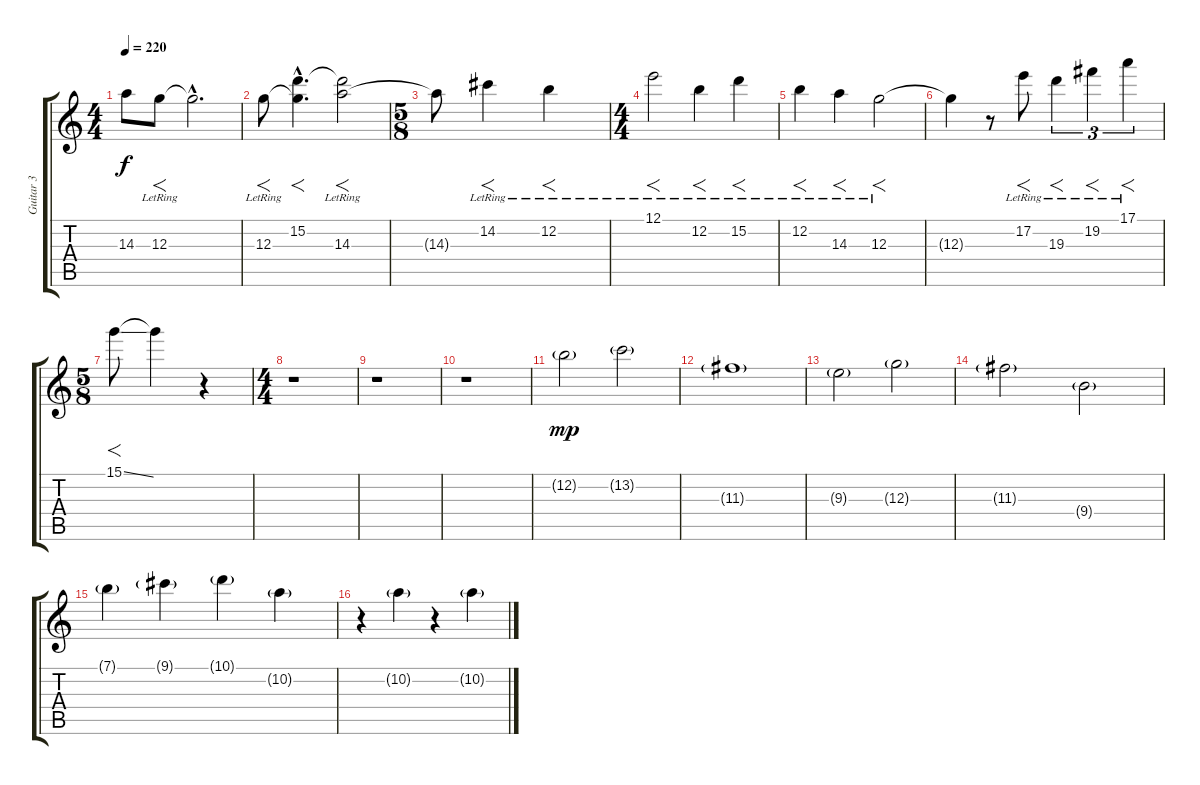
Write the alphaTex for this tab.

\track ("Guitar 3" "Guitar 3") {instrument distortionguitar}
\staff {score tabs}
\tuning (E4 B3 G3 D3 A2 E2) {hide}
\ts (4 4)
\tempo 220
\clef g2
\ks c
14.3{t}.8{dy f} 12.3{lr}.8{f} 12.3{hac t}.2{d} |
12.3{lr}.8{f} (15.2{hac} 12.3{hac t}).4{f d} (15.2{t} 14.3{lr}).2{f} |
\ts (5 8)
14.3{t}.8 14.2{lr}.4{f} 12.2{lr}.4{f} |
\ts (4 4)
12.1{lr}.2{f} 12.2{lr}.4{f} 15.2{lr}.4{f} |
12.2{lr}.4{f} 14.3{lr}.4{f} 12.3{lr}.2{f} |
12.3{t}.4 r.8 17.2{lr}.8{f} 19.3{lr}.4{f tu (3 2)} 19.2{lr}.4{f tu (3 2)} 17.1{lr}.4{f tu (3 2)} |
\ts (5 8)
15.1{ss}.8{f} 15.1{t}.4 r.4 |
\ts (4 4)
r.1 |
r.1 |
r.1 |
12.2{g}.2{dy mp} 13.2{g}.2 |
11.3{g}.1 |
9.3{g}.2{volume 11} 12.3{g}.2 |
11.3{g}.2 9.4{g}.2 |
7.1{g}.4{volume 5} 9.1{g}.4 10.1{g}.4 10.2{g}.4 |
r.4 10.2{g}.4 r.4 10.2{g}.4
